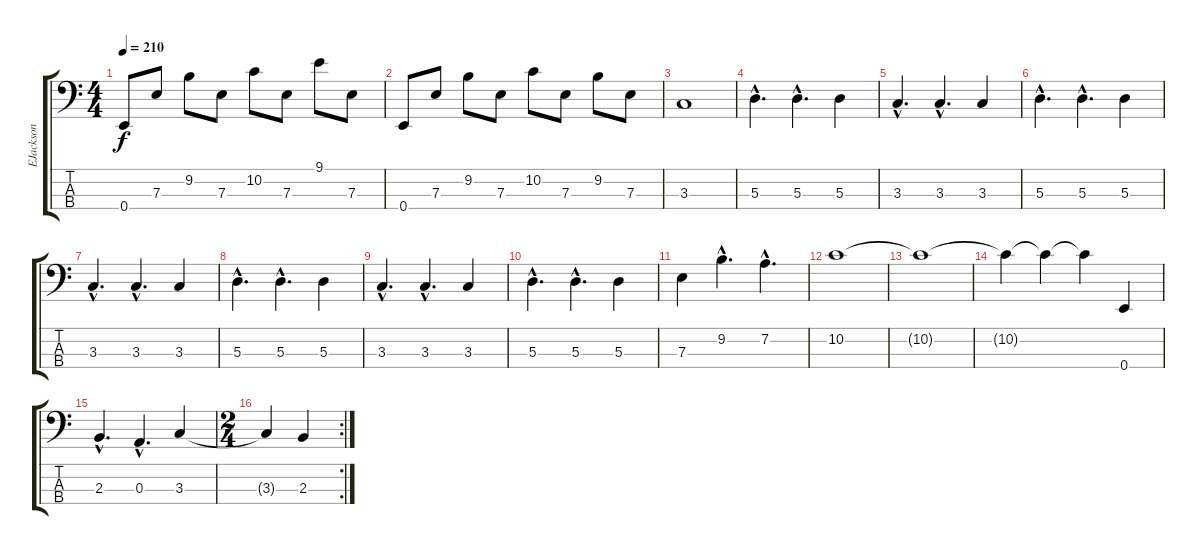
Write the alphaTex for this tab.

\track ("EJackson" "EJackson") {instrument electricbassfinger}
\staff {score tabs}
\tuning (G2 D2 A1 E1) {hide}
\ts (4 4)
\tempo 210
\clef f4
\ks c
0.4.8{dy f} 7.3.8 9.2.8 7.3.8 10.2.8 7.3.8 9.1.8 7.3.8 |
0.4.8 7.3.8 9.2.8 7.3.8 10.2.8 7.3.8 9.2.8 7.3.8 |
3.3.1 |
5.3{hac}.4{d} 5.3{hac}.4{d} 5.3.4 |
3.3{hac}.4{d} 3.3{hac}.4{d} 3.3.4 |
5.3{hac}.4{d} 5.3{hac}.4{d} 5.3.4 |
3.3{hac}.4{d} 3.3{hac}.4{d} 3.3.4 |
5.3{hac}.4{d} 5.3{hac}.4{d} 5.3.4 |
3.3{hac}.4{d} 3.3{hac}.4{d} 3.3.4 |
5.3{hac}.4{d} 5.3{hac}.4{d} 5.3.4 |
7.3.4 9.2{hac}.4{d} 7.2{hac}.4{d} |
10.2.1 |
10.2{t}.1 |
10.2{t}.4 10.2{t}.4 10.2{t}.4 0.4.4 |
2.3{hac}.4{d} 0.3{hac}.4{d} 3.3.4 |
\rc 2
\ts (2 4)
3.3{t}.4 2.3.4
